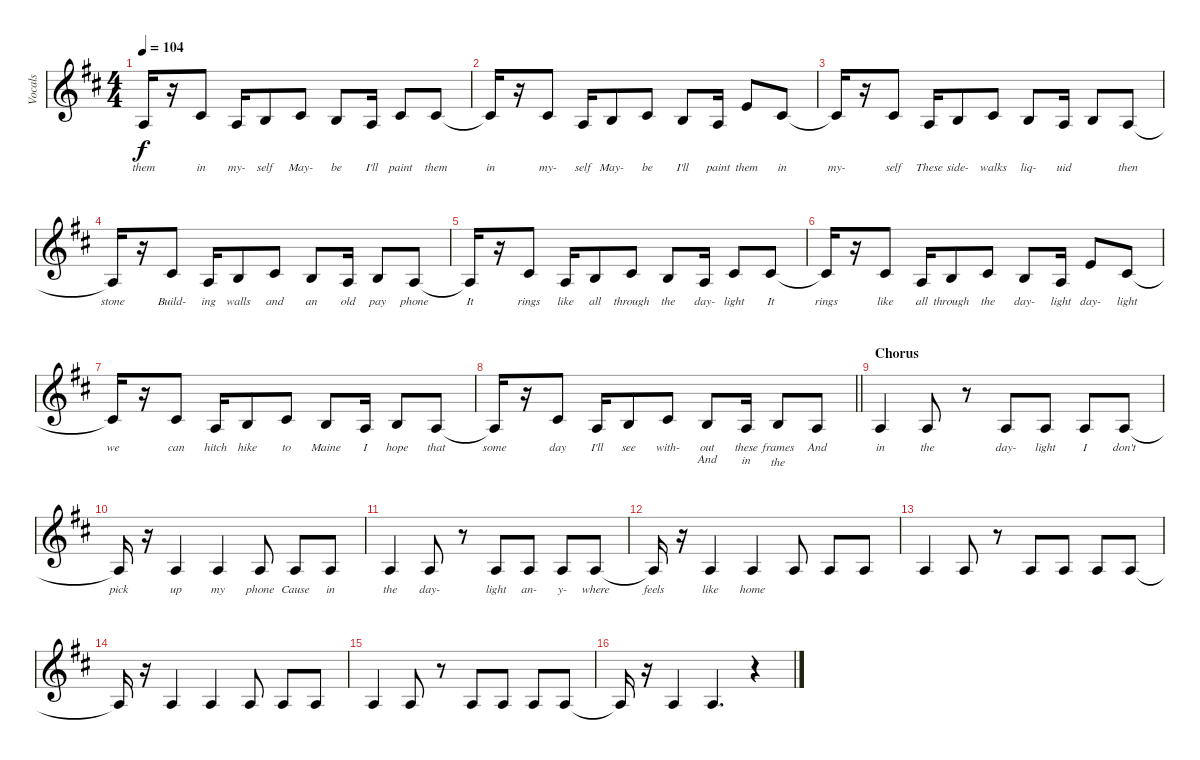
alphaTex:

\track ("Vocals" "Vocals") {instrument altosax}
\staff {score}
\tuning (E4 B3 G3 D3 A2 E2) {hide}
\ts (4 4)
\tempo 104
\clef g2
\ks d
2.3{t}.16{lyrics (0 "them") lyrics (1 "") lyrics (2 "") lyrics (3 "") lyrics (4 "") dy f} r.16 2.2.8{lyrics (0 "in") lyrics (1 "") lyrics (2 "") lyrics (3 "") lyrics (4 "")} 2.3.16{lyrics (0 "my-") lyrics (1 "") lyrics (2 "") lyrics (3 "") lyrics (4 "")} 0.2.8{lyrics (0 "self") lyrics (1 "") lyrics (2 "") lyrics (3 "") lyrics (4 "")} 2.2.8{lyrics (0 "May-") lyrics (1 "") lyrics (2 "") lyrics (3 "") lyrics (4 "")} 0.2.8{lyrics (0 "be") lyrics (1 "") lyrics (2 "") lyrics (3 "") lyrics (4 "")} 2.3.16{lyrics (0 "I'll") lyrics (1 "") lyrics (2 "") lyrics (3 "") lyrics (4 "")} 2.2.8{lyrics (0 "paint") lyrics (1 "") lyrics (2 "") lyrics (3 "") lyrics (4 "")} 2.2.8{lyrics (0 "them") lyrics (1 "") lyrics (2 "") lyrics (3 "") lyrics (4 "")} |
2.2{t}.16{lyrics (0 "in") lyrics (1 "") lyrics (2 "") lyrics (3 "") lyrics (4 "")} r.16 2.2.8{lyrics (0 "my-") lyrics (1 "") lyrics (2 "") lyrics (3 "") lyrics (4 "")} 2.3.16{lyrics (0 "self") lyrics (1 "") lyrics (2 "") lyrics (3 "") lyrics (4 "")} 0.2.8{lyrics (0 "May-") lyrics (1 "") lyrics (2 "") lyrics (3 "") lyrics (4 "")} 2.2.8{lyrics (0 "be") lyrics (1 "") lyrics (2 "") lyrics (3 "") lyrics (4 "")} 0.2.8{lyrics (0 "I'll") lyrics (1 "") lyrics (2 "") lyrics (3 "") lyrics (4 "")} 2.3.16{lyrics (0 "paint") lyrics (1 "") lyrics (2 "") lyrics (3 "") lyrics (4 "")} 0.1.8{lyrics (0 "them") lyrics (1 "") lyrics (2 "") lyrics (3 "") lyrics (4 "")} 2.2.8{lyrics (0 "in") lyrics (1 "") lyrics (2 "") lyrics (3 "") lyrics (4 "")} |
2.2{t}.16{lyrics (0 "my-") lyrics (1 "") lyrics (2 "") lyrics (3 "") lyrics (4 "")} r.16 2.2.8{lyrics (0 "self") lyrics (1 "") lyrics (2 "") lyrics (3 "") lyrics (4 "")} 2.3.16{lyrics (0 "These") lyrics (1 "") lyrics (2 "") lyrics (3 "") lyrics (4 "")} 0.2.8{lyrics (0 "side-") lyrics (1 "") lyrics (2 "") lyrics (3 "") lyrics (4 "")} 2.2.8{lyrics (0 "walks") lyrics (1 "") lyrics (2 "") lyrics (3 "") lyrics (4 "")} 0.2.8{lyrics (0 "liq-") lyrics (1 "") lyrics (2 "") lyrics (3 "") lyrics (4 "")} 2.3.16{lyrics (0 "uid") lyrics (1 "") lyrics (2 "") lyrics (3 "") lyrics (4 "")} 0.2.8{lyrics (0 "") lyrics (1 "") lyrics (2 "") lyrics (3 "") lyrics (4 "")} 2.3.8{lyrics (0 "then") lyrics (1 "") lyrics (2 "") lyrics (3 "") lyrics (4 "")} |
2.3{t}.16{lyrics (0 "stone") lyrics (1 "") lyrics (2 "") lyrics (3 "") lyrics (4 "")} r.16 2.2.8{lyrics (0 "Build-") lyrics (1 "") lyrics (2 "") lyrics (3 "") lyrics (4 "")} 2.3.16{lyrics (0 "ing") lyrics (1 "") lyrics (2 "") lyrics (3 "") lyrics (4 "")} 0.2.8{lyrics (0 "walls") lyrics (1 "") lyrics (2 "") lyrics (3 "") lyrics (4 "")} 2.2.8{lyrics (0 "and") lyrics (1 "") lyrics (2 "") lyrics (3 "") lyrics (4 "")} 0.2.8{lyrics (0 "an") lyrics (1 "") lyrics (2 "") lyrics (3 "") lyrics (4 "")} 2.3.16{lyrics (0 "old") lyrics (1 "") lyrics (2 "") lyrics (3 "") lyrics (4 "")} 0.2.8{lyrics (0 "pay") lyrics (1 "") lyrics (2 "") lyrics (3 "") lyrics (4 "")} 2.3.8{lyrics (0 "phone") lyrics (1 "") lyrics (2 "") lyrics (3 "") lyrics (4 "")} |
2.3{t}.16{lyrics (0 "It") lyrics (1 "") lyrics (2 "") lyrics (3 "") lyrics (4 "")} r.16 2.2.8{lyrics (0 "rings") lyrics (1 "") lyrics (2 "") lyrics (3 "") lyrics (4 "")} 2.3.16{lyrics (0 "like") lyrics (1 "") lyrics (2 "") lyrics (3 "") lyrics (4 "")} 0.2.8{lyrics (0 "all") lyrics (1 "") lyrics (2 "") lyrics (3 "") lyrics (4 "")} 2.2.8{lyrics (0 "through") lyrics (1 "") lyrics (2 "") lyrics (3 "") lyrics (4 "")} 0.2.8{lyrics (0 "the") lyrics (1 "") lyrics (2 "") lyrics (3 "") lyrics (4 "")} 2.3.16{lyrics (0 "day-") lyrics (1 "") lyrics (2 "") lyrics (3 "") lyrics (4 "")} 2.2.8{lyrics (0 "light") lyrics (1 "") lyrics (2 "") lyrics (3 "") lyrics (4 "")} 2.2.8{lyrics (0 "It") lyrics (1 "") lyrics (2 "") lyrics (3 "") lyrics (4 "")} |
2.2{t}.16{lyrics (0 "rings") lyrics (1 "") lyrics (2 "") lyrics (3 "") lyrics (4 "")} r.16 2.2.8{lyrics (0 "like") lyrics (1 "") lyrics (2 "") lyrics (3 "") lyrics (4 "")} 2.3.16{lyrics (0 "all") lyrics (1 "") lyrics (2 "") lyrics (3 "") lyrics (4 "")} 0.2.8{lyrics (0 "through") lyrics (1 "") lyrics (2 "") lyrics (3 "") lyrics (4 "")} 2.2.8{lyrics (0 "the") lyrics (1 "") lyrics (2 "") lyrics (3 "") lyrics (4 "")} 0.2.8{lyrics (0 "day-") lyrics (1 "") lyrics (2 "") lyrics (3 "") lyrics (4 "")} 2.3.16{lyrics (0 "light") lyrics (1 "") lyrics (2 "") lyrics (3 "") lyrics (4 "")} 0.1.8{lyrics (0 "day-") lyrics (1 "") lyrics (2 "") lyrics (3 "") lyrics (4 "")} 2.2.8{lyrics (0 "light") lyrics (1 "") lyrics (2 "") lyrics (3 "") lyrics (4 "")} |
2.2{t}.16{lyrics (0 "we") lyrics (1 "") lyrics (2 "") lyrics (3 "") lyrics (4 "")} r.16 2.2.8{lyrics (0 "can") lyrics (1 "") lyrics (2 "") lyrics (3 "") lyrics (4 "")} 2.3.16{lyrics (0 "hitch") lyrics (1 "") lyrics (2 "") lyrics (3 "") lyrics (4 "")} 0.2.8{lyrics (0 "hike") lyrics (1 "") lyrics (2 "") lyrics (3 "") lyrics (4 "")} 2.2.8{lyrics (0 "to") lyrics (1 "") lyrics (2 "") lyrics (3 "") lyrics (4 "")} 0.2.8{lyrics (0 "Maine") lyrics (1 "") lyrics (2 "") lyrics (3 "") lyrics (4 "")} 2.3.16{lyrics (0 "I") lyrics (1 "") lyrics (2 "") lyrics (3 "") lyrics (4 "")} 0.2.8{lyrics (0 "hope") lyrics (1 "") lyrics (2 "") lyrics (3 "") lyrics (4 "")} 2.3.8{lyrics (0 "that") lyrics (1 "") lyrics (2 "") lyrics (3 "") lyrics (4 "")} |
\barLineRight lightlight
2.3{t}.16{lyrics (0 "some") lyrics (1 "") lyrics (2 "") lyrics (3 "") lyrics (4 "")} r.16 2.2.8{lyrics (0 "day") lyrics (1 "") lyrics (2 "") lyrics (3 "") lyrics (4 "")} 2.3.16{lyrics (0 "I'll") lyrics (1 "") lyrics (2 "") lyrics (3 "") lyrics (4 "")} 0.2.8{lyrics (0 "see") lyrics (1 "") lyrics (2 "") lyrics (3 "") lyrics (4 "")} 2.2.8{lyrics (0 "with-") lyrics (1 "") lyrics (2 "") lyrics (3 "") lyrics (4 "")} 0.2.8{lyrics (0 "out") lyrics (1 "And") lyrics (2 "") lyrics (3 "") lyrics (4 "")} 2.3.16{lyrics (0 "these") lyrics (1 "in") lyrics (2 "") lyrics (3 "") lyrics (4 "")} 0.2.8{lyrics (0 "frames") lyrics (1 "the") lyrics (2 "") lyrics (3 "") lyrics (4 "")} 2.3.8{lyrics (0 "And") lyrics (1 "") lyrics (2 "") lyrics (3 "") lyrics (4 "")} |
\section ("" "Chorus")
2.3.4{lyrics (0 "in") lyrics (1 "") lyrics (2 "") lyrics (3 "") lyrics (4 "")} 2.3.8{lyrics (0 "the") lyrics (1 "") lyrics (2 "") lyrics (3 "") lyrics (4 "")} r.8 2.3.8{lyrics (0 "day-") lyrics (1 "") lyrics (2 "") lyrics (3 "") lyrics (4 "")} 2.3.8{lyrics (0 "light") lyrics (1 "") lyrics (2 "") lyrics (3 "") lyrics (4 "")} 2.3.8{lyrics (0 "I") lyrics (1 "") lyrics (2 "") lyrics (3 "") lyrics (4 "")} 2.3.8{lyrics (0 "don't") lyrics (1 "") lyrics (2 "") lyrics (3 "") lyrics (4 "")} |
2.3{t}.16{lyrics (0 "pick") lyrics (1 "") lyrics (2 "") lyrics (3 "") lyrics (4 "")} r.16 2.3.4{lyrics (0 "up") lyrics (1 "") lyrics (2 "") lyrics (3 "") lyrics (4 "")} 2.3.4{lyrics (0 "my") lyrics (1 "") lyrics (2 "") lyrics (3 "") lyrics (4 "")} 2.3.8{lyrics (0 "phone") lyrics (1 "") lyrics (2 "") lyrics (3 "") lyrics (4 "")} 2.3.8{lyrics (0 "Cause") lyrics (1 "") lyrics (2 "") lyrics (3 "") lyrics (4 "")} 2.3.8{lyrics (0 "in") lyrics (1 "") lyrics (2 "") lyrics (3 "") lyrics (4 "")} |
2.3.4{lyrics (0 "the") lyrics (1 "") lyrics (2 "") lyrics (3 "") lyrics (4 "")} 2.3.8{lyrics (0 "day-") lyrics (1 "") lyrics (2 "") lyrics (3 "") lyrics (4 "")} r.8 2.3.8{lyrics (0 "light") lyrics (1 "") lyrics (2 "") lyrics (3 "") lyrics (4 "")} 2.3.8{lyrics (0 "an-") lyrics (1 "") lyrics (2 "") lyrics (3 "") lyrics (4 "")} 2.3.8{lyrics (0 "y-") lyrics (1 "") lyrics (2 "") lyrics (3 "") lyrics (4 "")} 2.3.8{lyrics (0 "where") lyrics (1 "") lyrics (2 "") lyrics (3 "") lyrics (4 "")} |
2.3{t}.16{lyrics (0 "feels") lyrics (1 "") lyrics (2 "") lyrics (3 "") lyrics (4 "")} r.16 2.3.4{lyrics (0 "like") lyrics (1 "") lyrics (2 "") lyrics (3 "") lyrics (4 "")} 2.3.4{lyrics (0 "home") lyrics (1 "") lyrics (2 "") lyrics (3 "") lyrics (4 "")} 2.3.8 2.3.8 2.3.8 |
2.3.4 2.3.8 r.8 2.3.8 2.3.8 2.3.8 2.3.8 |
2.3{t}.16 r.16 2.3.4 2.3.4 2.3.8 2.3.8 2.3.8 |
2.3.4 2.3.8 r.8 2.3.8 2.3.8 2.3.8 2.3.8 |
2.3{t}.16 r.16 2.3.4 2.3.4{d} r.4
